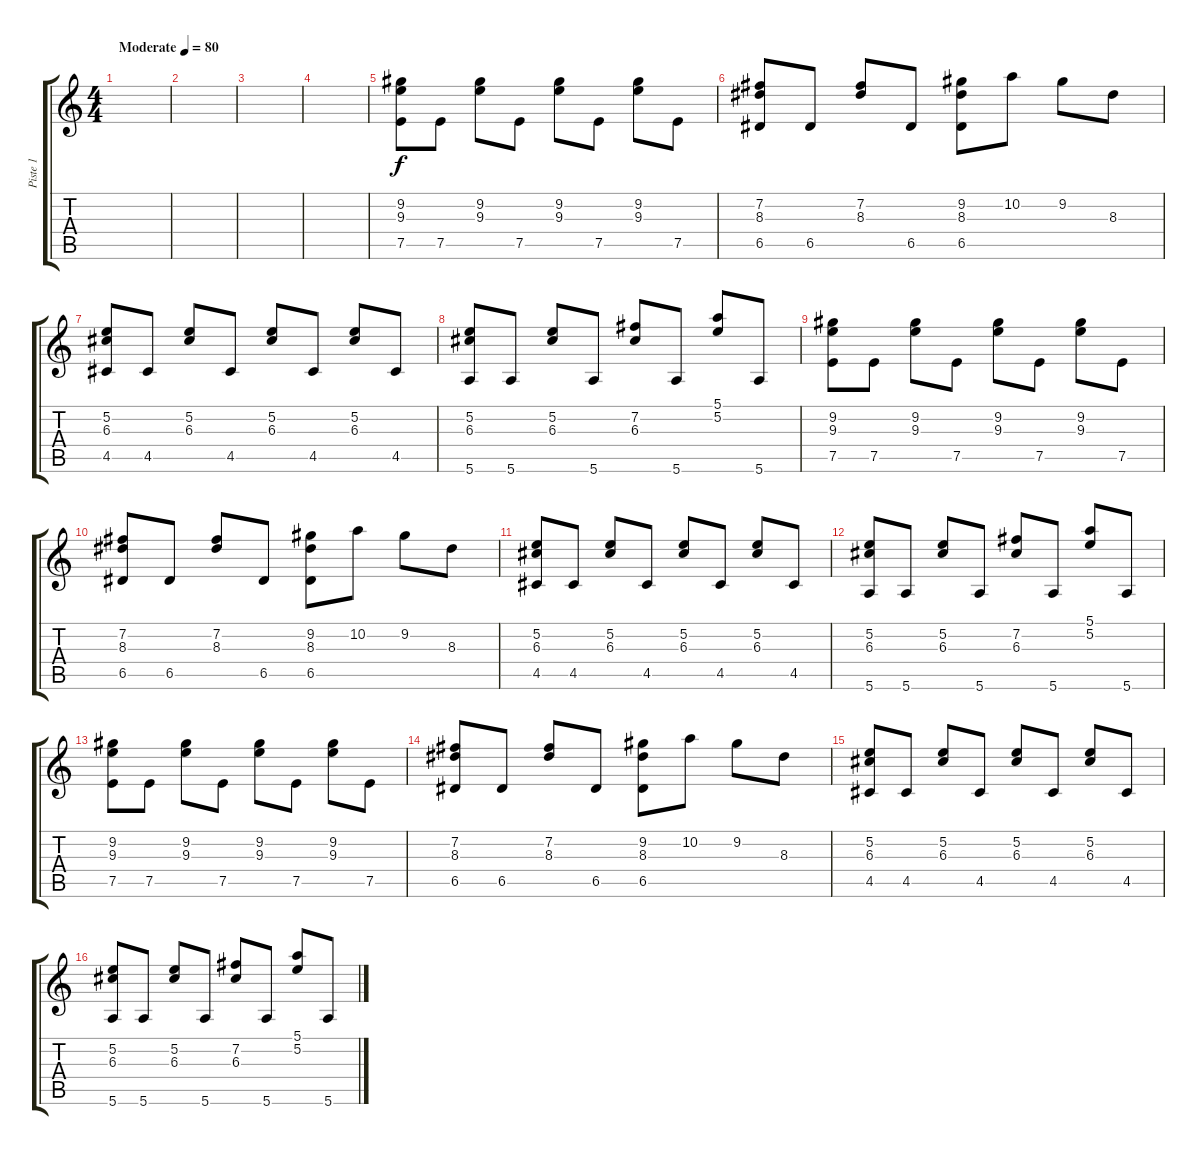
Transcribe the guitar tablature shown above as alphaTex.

\track ("Piste 1" "Piste 1") {instrument electricguitarjazz}
\staff {score tabs}
\tuning (E4 B3 G3 D3 A2 E2) {hide}
\ts (4 4)
\tempo (80 "Moderate")
\clef g2
\ks c
|
|
|
|
(9.2 9.3 7.5).8 7.5.8 (9.2 9.3).8 7.5.8 (9.2 9.3).8 7.5.8 (9.2 9.3).8 7.5.8 |
(7.2 8.3 6.5).8 6.5.8 (7.2 8.3).8 6.5.8 (9.2 8.3 6.5).8 10.2.8 9.2.8 8.3.8 |
(5.2 6.3 4.5).8 4.5.8 (5.2 6.3).8 4.5.8 (5.2 6.3).8 4.5.8 (5.2 6.3).8 4.5.8 |
(5.2 6.3 5.6).8 5.6.8 (5.2 6.3).8 5.6.8 (7.2 6.3).8 5.6.8 (5.1 5.2).8 5.6.8 |
(9.2 9.3 7.5).8 7.5.8 (9.2 9.3).8 7.5.8 (9.2 9.3).8 7.5.8 (9.2 9.3).8 7.5.8 |
(7.2 8.3 6.5).8 6.5.8 (7.2 8.3).8 6.5.8 (9.2 8.3 6.5).8 10.2.8 9.2.8 8.3.8 |
(5.2 6.3 4.5).8 4.5.8 (5.2 6.3).8 4.5.8 (5.2 6.3).8 4.5.8 (5.2 6.3).8 4.5.8 |
(5.2 6.3 5.6).8 5.6.8 (5.2 6.3).8 5.6.8 (7.2 6.3).8 5.6.8 (5.1 5.2).8 5.6.8 |
(9.2 9.3 7.5).8 7.5.8 (9.2 9.3).8 7.5.8 (9.2 9.3).8 7.5.8 (9.2 9.3).8 7.5.8 |
(7.2 8.3 6.5).8 6.5.8 (7.2 8.3).8 6.5.8 (9.2 8.3 6.5).8 10.2.8 9.2.8 8.3.8 |
(5.2 6.3 4.5).8 4.5.8 (5.2 6.3).8 4.5.8 (5.2 6.3).8 4.5.8 (5.2 6.3).8 4.5.8 |
(5.2 6.3 5.6).8 5.6.8 (5.2 6.3).8 5.6.8 (7.2 6.3).8 5.6.8 (5.1 5.2).8 5.6.8
